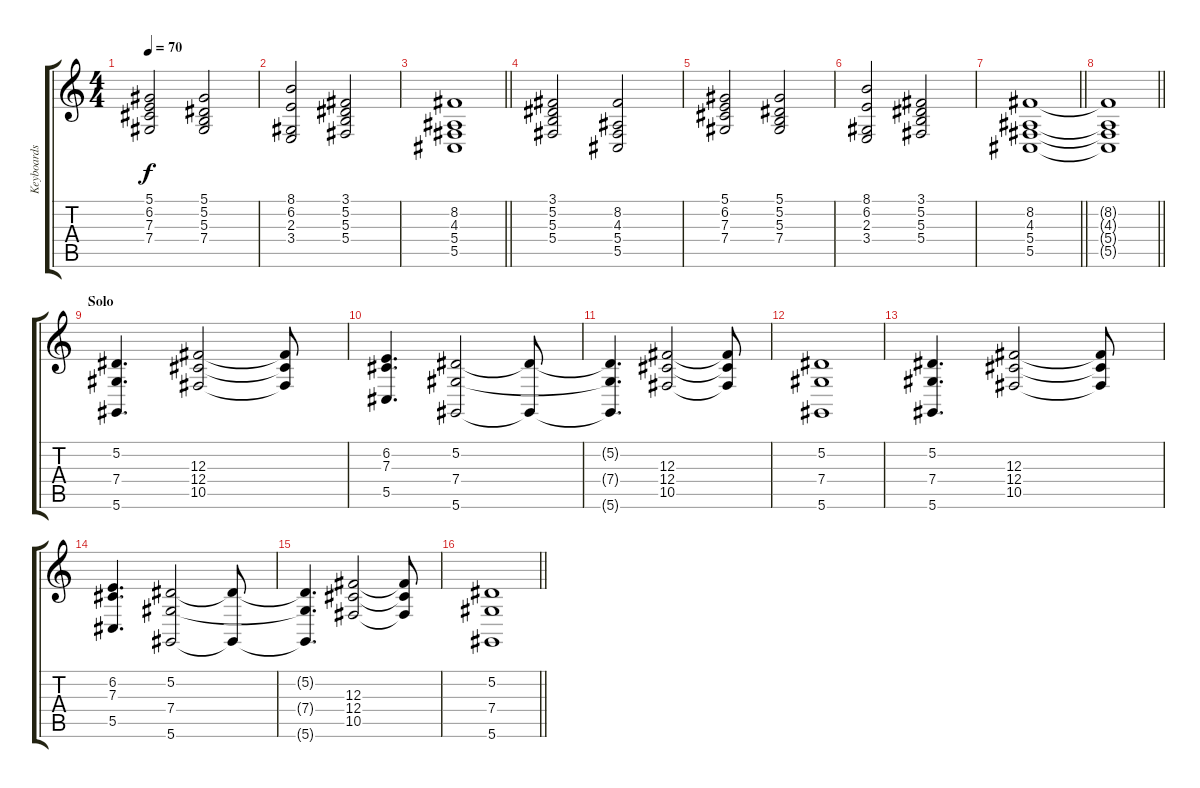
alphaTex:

\track ("Keyboards" "Keyboards") {instrument stringensemble2}
\staff {score tabs}
\tuning (Eb4 Bb3 Gb3 Db3 Ab2 Eb2) {hide}
\ts (4 4)
\tempo 70
\clef g2
\ks c
(5.1 6.2 7.3 7.4).2{dy f} (5.1 5.2 5.3 7.4).2 |
(8.1 6.2 2.3 3.4).2 (3.1 5.2 5.3 5.4).2 |
\barLineRight lightlight
(8.2 4.3 5.4 5.5).1 |
(3.1 5.2 5.3 5.4).2 (8.2 4.3 5.4 5.5).2 |
(5.1 6.2 7.3 7.4).2 (5.1 5.2 5.3 7.4).2 |
(8.1 6.2 2.3 3.4).2 (3.1 5.2 5.3 5.4).2 |
\barLineRight lightlight
(8.2 4.3 5.4 5.5).1 |
\barLineRight lightlight
(8.2{t} 4.3{t} 5.4{t} 5.5{t}).1 |
\section ("" "Solo")
(5.2 7.4 5.6).4{d volume 11} (12.3 12.4 10.5).2 (12.3{t} 12.4{t} 10.5{t}).8 |
(6.2 7.3 5.5).4{d} (5.2 7.4 5.6).2 (5.2{t} 5.6{t}).8 |
(5.2{t} 7.4{t} 5.6{t}).4{d} (12.3 12.4 10.5).2 (12.3{t} 12.4{t} 10.5{t}).8 |
(5.2 7.4 5.6).1 |
(5.2 7.4 5.6).4{d volume 11} (12.3 12.4 10.5).2 (12.3{t} 12.4{t} 10.5{t}).8 |
(6.2 7.3 5.5).4{d} (5.2 7.4 5.6).2 (5.2{t} 5.6{t}).8 |
(5.2{t} 7.4{t} 5.6{t}).4{d} (12.3 12.4 10.5).2 (12.3{t} 12.4{t} 10.5{t}).8 |
\barLineRight lightlight
(5.2 7.4 5.6).1
